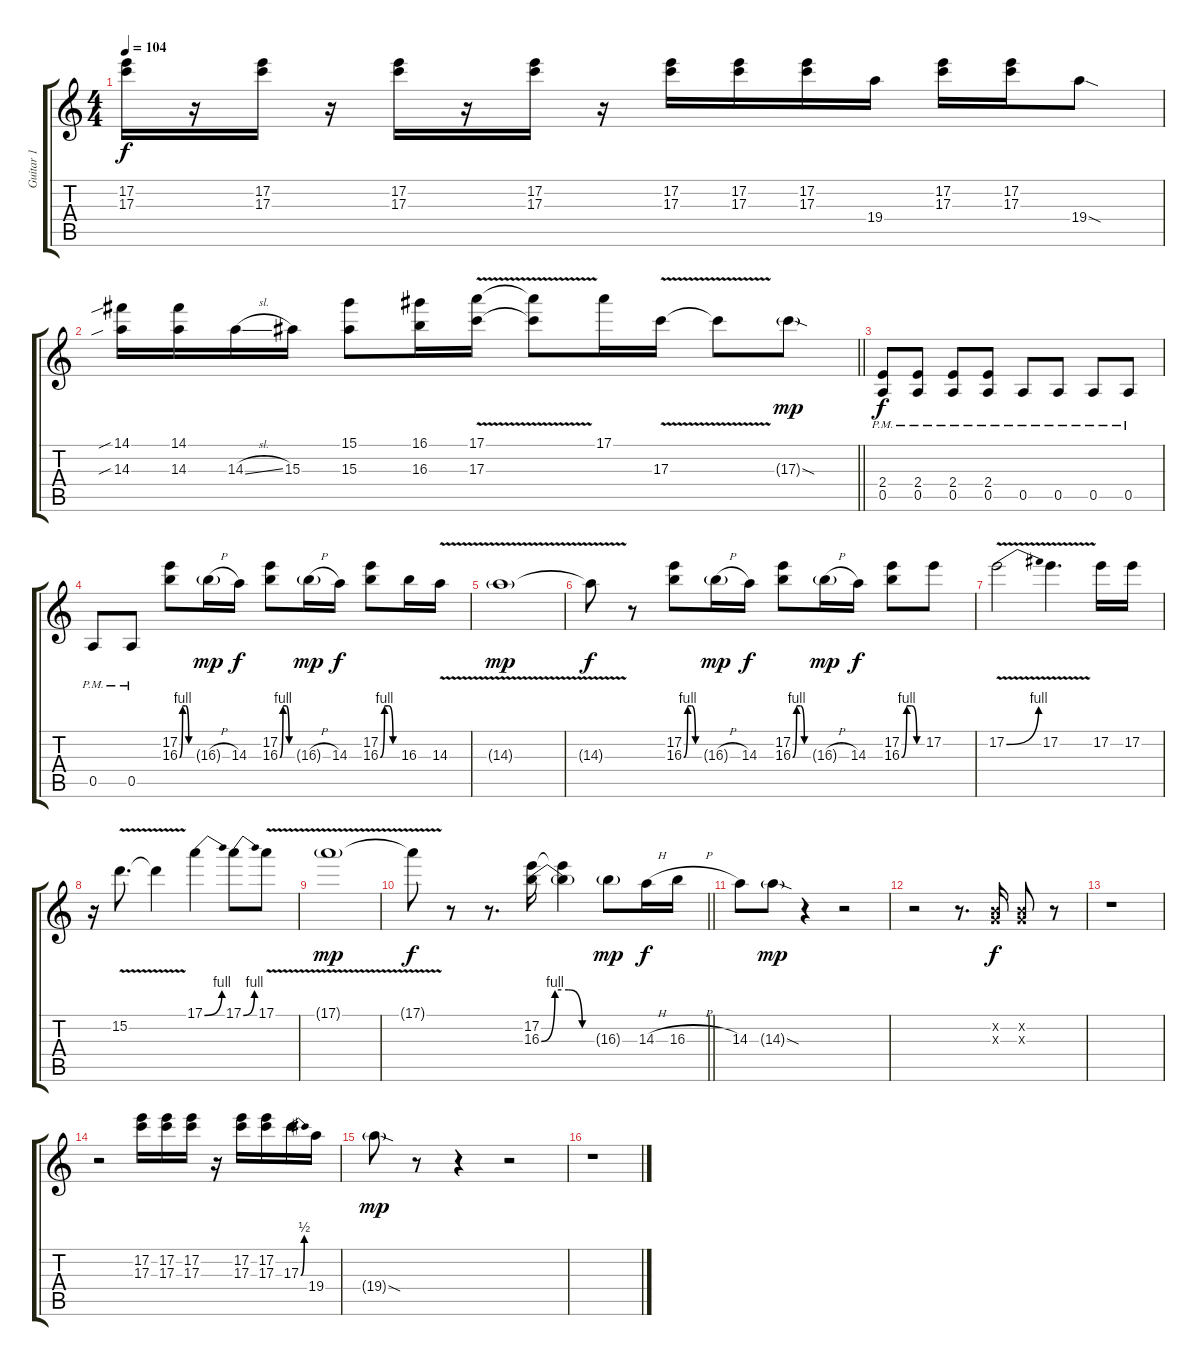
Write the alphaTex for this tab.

\track ("Guitar 1" "Guitar 1") {instrument distortionguitar}
\staff {score tabs}
\tuning (E4 B3 G3 D3 A2 E2) {hide}
\ts (4 4)
\tempo 104
\clef g2
\ks c
(17.2 17.3).16{dy f} r.16 (17.2 17.3).16 r.16 (17.2 17.3).16 r.16 (17.2 17.3).16 r.16 (17.2 17.3).16 (17.2 17.3).16 (17.2 17.3).16 19.4.16 (17.2 17.3).16 (17.2 17.3).16 19.4{sod}.8 |
\barLineRight lightlight
(14.1{sib} 14.3{sib}).16 (14.1 14.3).16 14.3{sl}.16 15.3.16 (15.1 15.3).8 (16.1 16.3).16 (17.1{v} 17.3{v}).16 (17.1{t} 17.3{t}).8 17.1.16 17.3{v}.16 17.3{t}.8 17.3{sod g}.8{dy mp} |
(2.4{pm} 0.5{pm}).8{dy f} (2.4{pm} 0.5{pm}).8 (2.4{pm} 0.5{pm}).8 (2.4{pm} 0.5{pm}).8 0.5{pm}.8 0.5{pm}.8 0.5{pm}.8 0.5{pm}.8 |
0.5{pm}.8 0.5{pm}.8 (17.2 16.3{be (custom 0 0 15 4 30 4 45 0 60 0)}).8 16.3{h g}.16{dy mp} 14.3.16{dy f} (17.2 16.3{be (custom 0 0 15 4 30 4 45 0 60 0)}).8 16.3{h g}.16{dy mp} 14.3.16{dy f} (17.2 16.3{be (custom 0 0 15 4 30 4 45 0 60 0)}).8 16.3.16 14.3{v}.16 |
14.3{v g}.1{dy mp} |
14.3{t}.8{dy f} r.8 (17.2 16.3{be (custom 0 0 15 4 30 4 45 0 60 0)}).8 16.3{h g}.16{dy mp} 14.3.16{dy f} (17.2 16.3{be (custom 0 0 15 4 30 4 45 0 60 0)}).8 16.3{h g}.16{dy mp} 14.3.16{dy f} (17.2 16.3{be (custom 0 0 15 4 30 4 45 0 60 0)}).8 17.2.8 |
17.2{be (bend 0 0 60 4) v}.2 17.2{v}.4{d} 17.2.16 17.2.16 |
r.16 15.2{v}.8{d} 15.2{t}.4 17.1{be (bend 0 0 60 4)}.4 17.1{be (bend 0 0 60 4)}.8 17.1{v}.8 |
17.1{v g}.1{dy mp} |
\barLineRight lightlight
17.1{t}.8{dy f} r.8 r.8{d} (17.2 16.3{be (custom 0 0 15 4 30 4 45 0 60 0)}).16 (17.2{t} 16.3{t}).4 16.3{g}.8{dy mp} 14.3{h}.16{dy f} 16.3{h}.16 |
14.3.8 14.3{sod g}.8{dy mp} r.4 r.2 |
r.2 r.8{d} (0.2{x} 0.3{x}).16{dy f} (0.2{x} 0.3{x}).8 r.8 |
r.1 |
r.2 (17.2 17.3).16 (17.2 17.3).16 (17.2 17.3).16 r.16 (17.2 17.3).16 (17.2 17.3).16 17.3{be (bend 0 0 60 2)}.16 19.4.16 |
19.4{sod g}.8{dy mp} r.8 r.4 r.2 |
r.1
